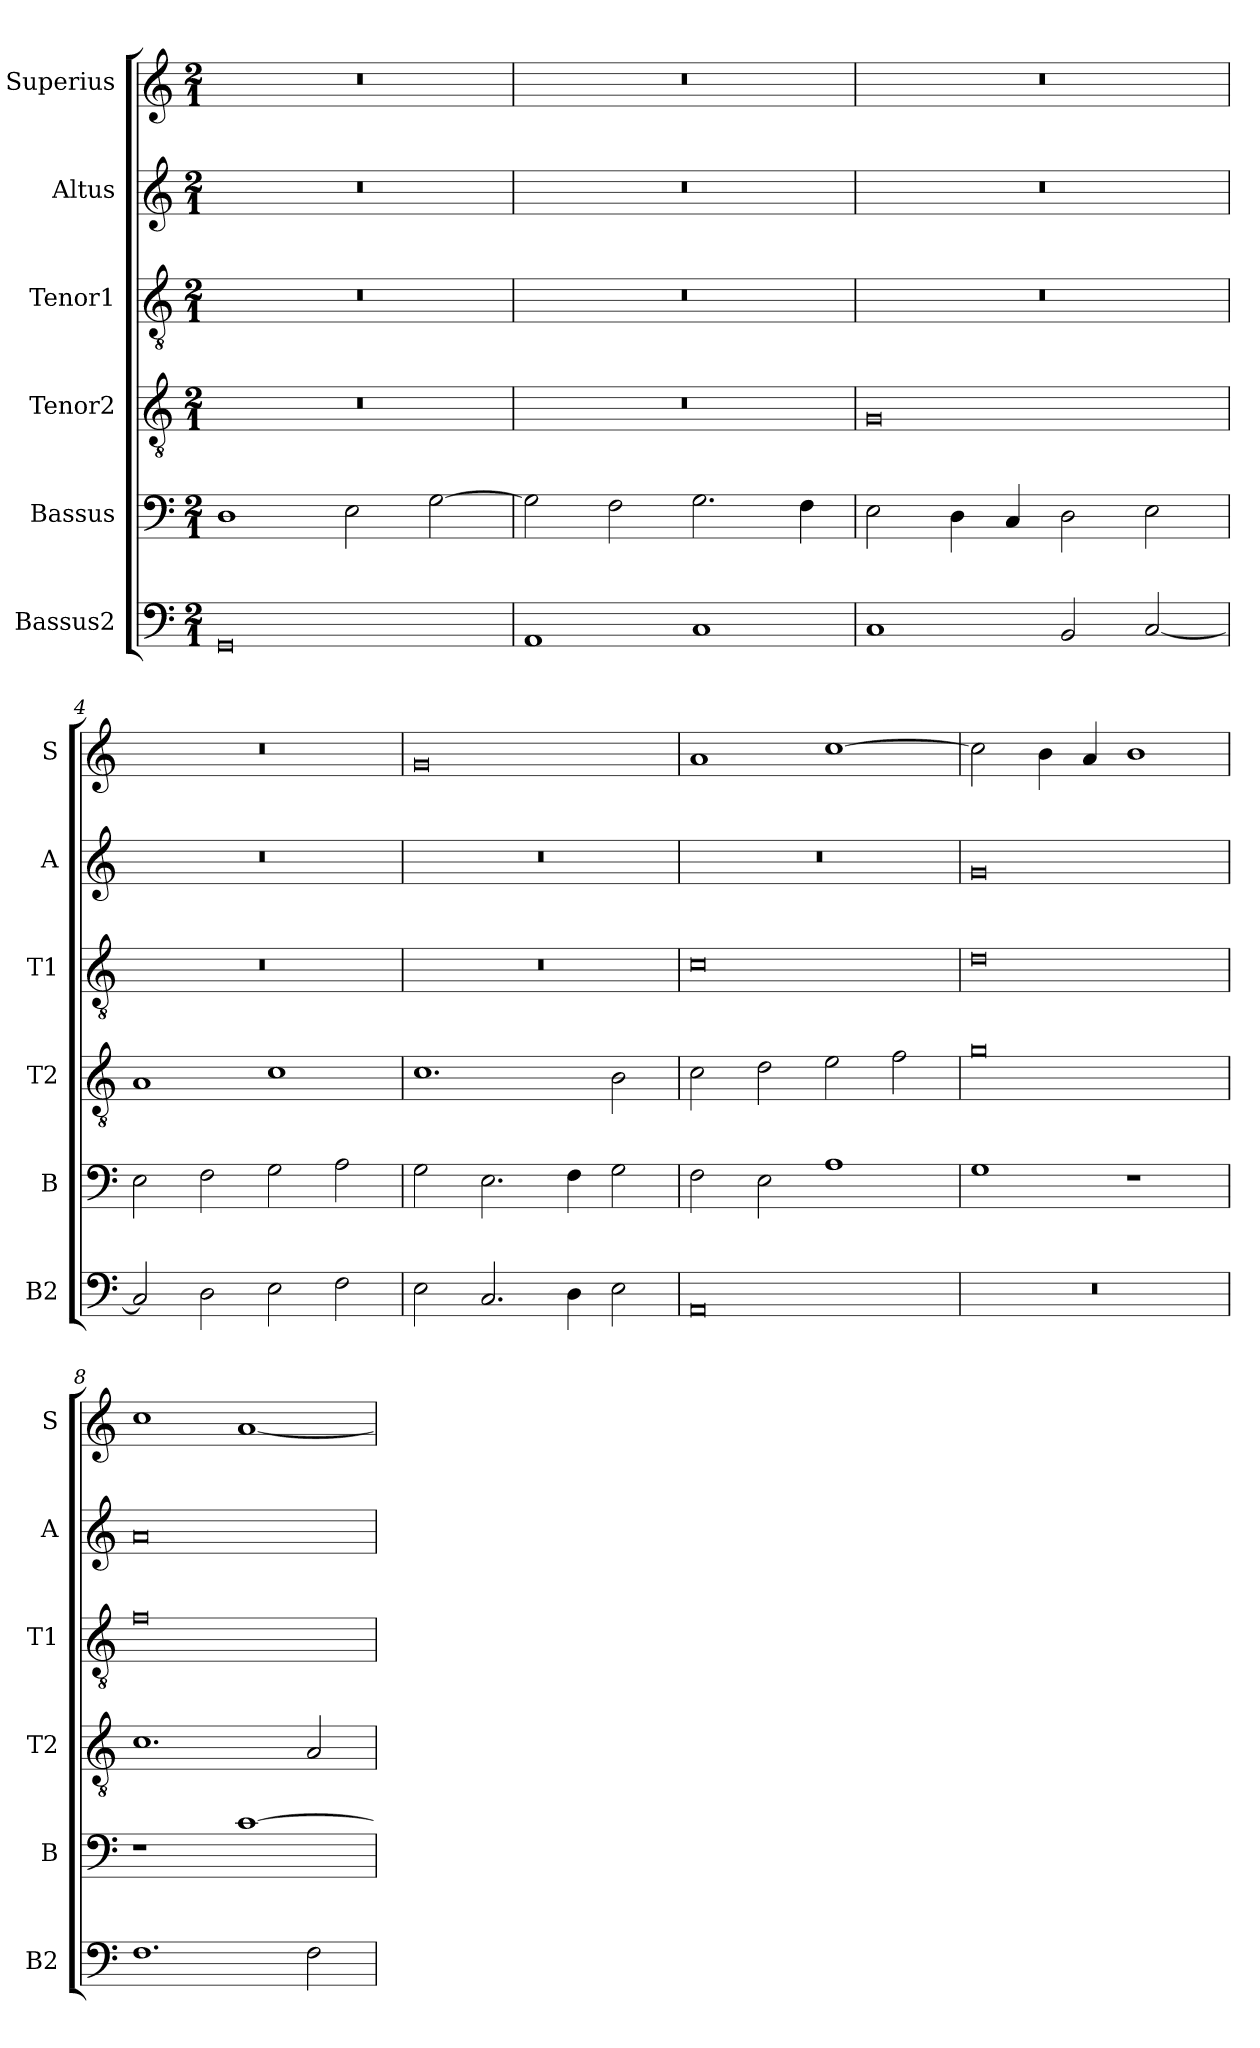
**kern	**kern	**kern	**kern	**kern	**kern
*part6	*part5	*part4	*part3	*part2	*part1
*staff6	*staff5	*staff4	*staff3	*staff2	*staff1
*I"Bassus2	*I"Bassus	*I"Tenor2	*I"Tenor1	*I"Altus	*I"Superius
*I'B2	*I'B	*I'T2	*I'T1	*I'A	*I'S
*clefF4	*clefF4	*clefGv2	*clefGv2	*clefG2	*clefG2
*k[]	*k[]	*k[]	*k[]	*k[]	*k[]
*M2/1	*M2/1	*M2/1	*M2/1	*M2/1	*M2/1
=1	=1	=1	=1	=1	=1
0GG	1D	0r	0r	0r	0r
.	2E\	.	.	.	.
.	[2G\	.	.	.	.
=2	=2	=2	=2	=2	=2
1AA	2G\]	0r	0r	0r	0r
.	2F\	.	.	.	.
1C	2.G\	.	.	.	.
.	4F\	.	.	.	.
=3	=3	=3	=3	=3	=3
1C	2E\	0G	0r	0r	0r
.	4D\	.	.	.	.
.	4C/	.	.	.	.
2BB/	2D\	.	.	.	.
[2C/	2E\	.	.	.	.
=4	=4	=4	=4	=4	=4
2C/]	2E\	1A	0r	0r	0r
2D\	2F\	.	.	.	.
2E\	2G\	1c	.	.	.
2F\	2A\	.	.	.	.
=5	=5	=5	=5	=5	=5
2E\	2G\	1.c	0r	0r	0g
2.C/	2.E\	.	.	.	.
4D\	4F\	.	.	.	.
2E\	2G\	2B\	.	.	.
=6	=6	=6	=6	=6	=6
0AA	2F\	2c\	0c	0r	1a
.	2E\	2d\	.	.	.
.	1A	2e\	.	.	[1cc
.	.	2f\	.	.	.
=7	=7	=7	=7	=7	=7
0r	1G	0g	0d	0g	2cc\]
.	.	.	.	.	4b\
.	.	.	.	.	4a/
.	1r	.	.	.	1b
=8	=8	=8	=8	=8	=8
1.F	1r	1.c	0f	0a	1cc
.	[1c	.	.	.	[1a
2F\	.	2A/	.	.	.
=	=	=	=	=	=
*-	*-	*-	*-	*-	*-
